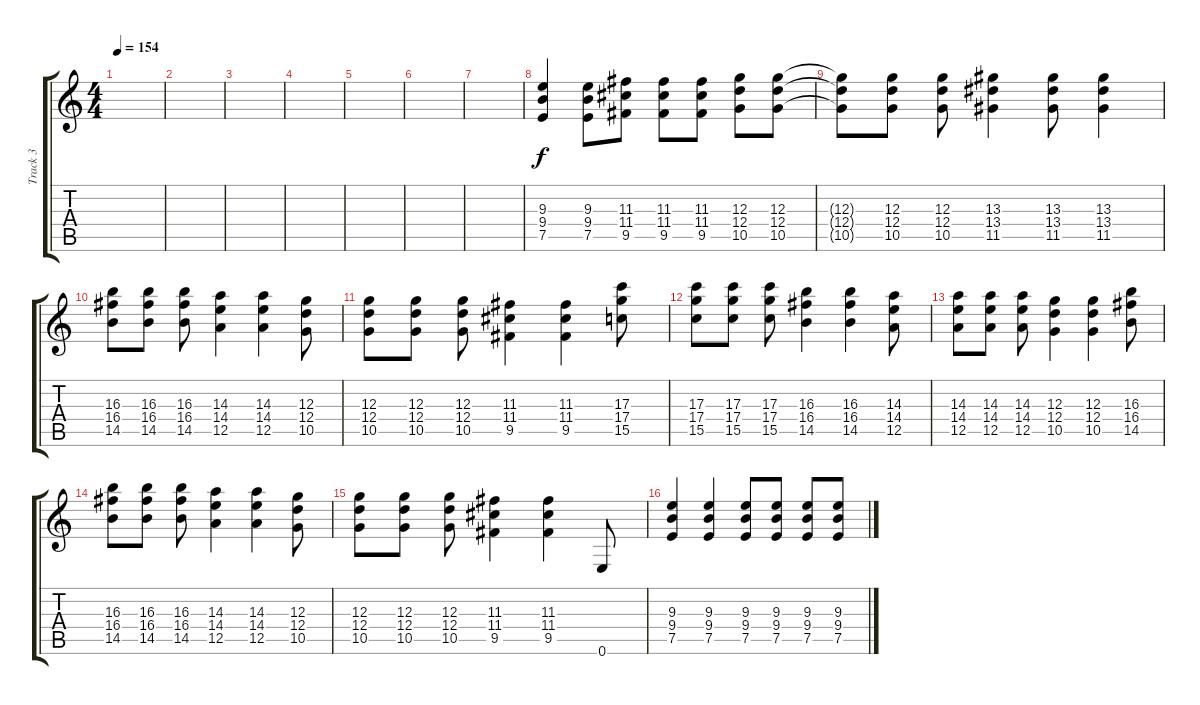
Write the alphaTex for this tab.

\track ("Track 3" "Track 3") {instrument distortionguitar}
\staff {score tabs}
\tuning (E4 B3 G3 D3 A2 E2) {hide}
\ts (4 4)
\tempo 154
\clef g2
\ks c
|
|
|
|
|
|
|
(9.3 9.4 7.5).4 (9.3 9.4 7.5).8 (11.3 11.4 9.5).8 (11.3 11.4 9.5).8 (11.3 11.4 9.5).8 (12.3 12.4 10.5).8 (12.3 12.4 10.5).8 |
(12.3{t} 12.4{t} 10.5{t}).8 (12.3 12.4 10.5).8 (12.3 12.4 10.5).8 (13.3 13.4 11.5).4 (13.3 13.4 11.5).8 (13.3 13.4 11.5).4 |
(16.3 16.4 14.5).8 (16.3 16.4 14.5).8 (16.3 16.4 14.5).8 (14.3 14.4 12.5).4 (14.3 14.4 12.5).4 (12.3 12.4 10.5).8 |
(12.3 12.4 10.5).8 (12.3 12.4 10.5).8 (12.3 12.4 10.5).8 (11.3 11.4 9.5).4 (11.3 11.4 9.5).4 (17.3 17.4 15.5).8 |
(17.3 17.4 15.5).8 (17.3 17.4 15.5).8 (17.3 17.4 15.5).8 (16.3 16.4 14.5).4 (16.3 16.4 14.5).4 (14.3 14.4 12.5).8 |
(14.3 14.4 12.5).8 (14.3 14.4 12.5).8 (14.3 14.4 12.5).8 (12.3 12.4 10.5).4 (12.3 12.4 10.5).4 (16.3 16.4 14.5).8 |
(16.3 16.4 14.5).8 (16.3 16.4 14.5).8 (16.3 16.4 14.5).8 (14.3 14.4 12.5).4 (14.3 14.4 12.5).4 (12.3 12.4 10.5).8 |
(12.3 12.4 10.5).8 (12.3 12.4 10.5).8 (12.3 12.4 10.5).8 (11.3 11.4 9.5).4 (11.3 11.4 9.5).4 0.6.8 |
(9.3 9.4 7.5).4 (9.3 9.4 7.5).4 (9.3 9.4 7.5).8 (9.3 9.4 7.5).8 (9.3 9.4 7.5).8 (9.3 9.4 7.5).8
